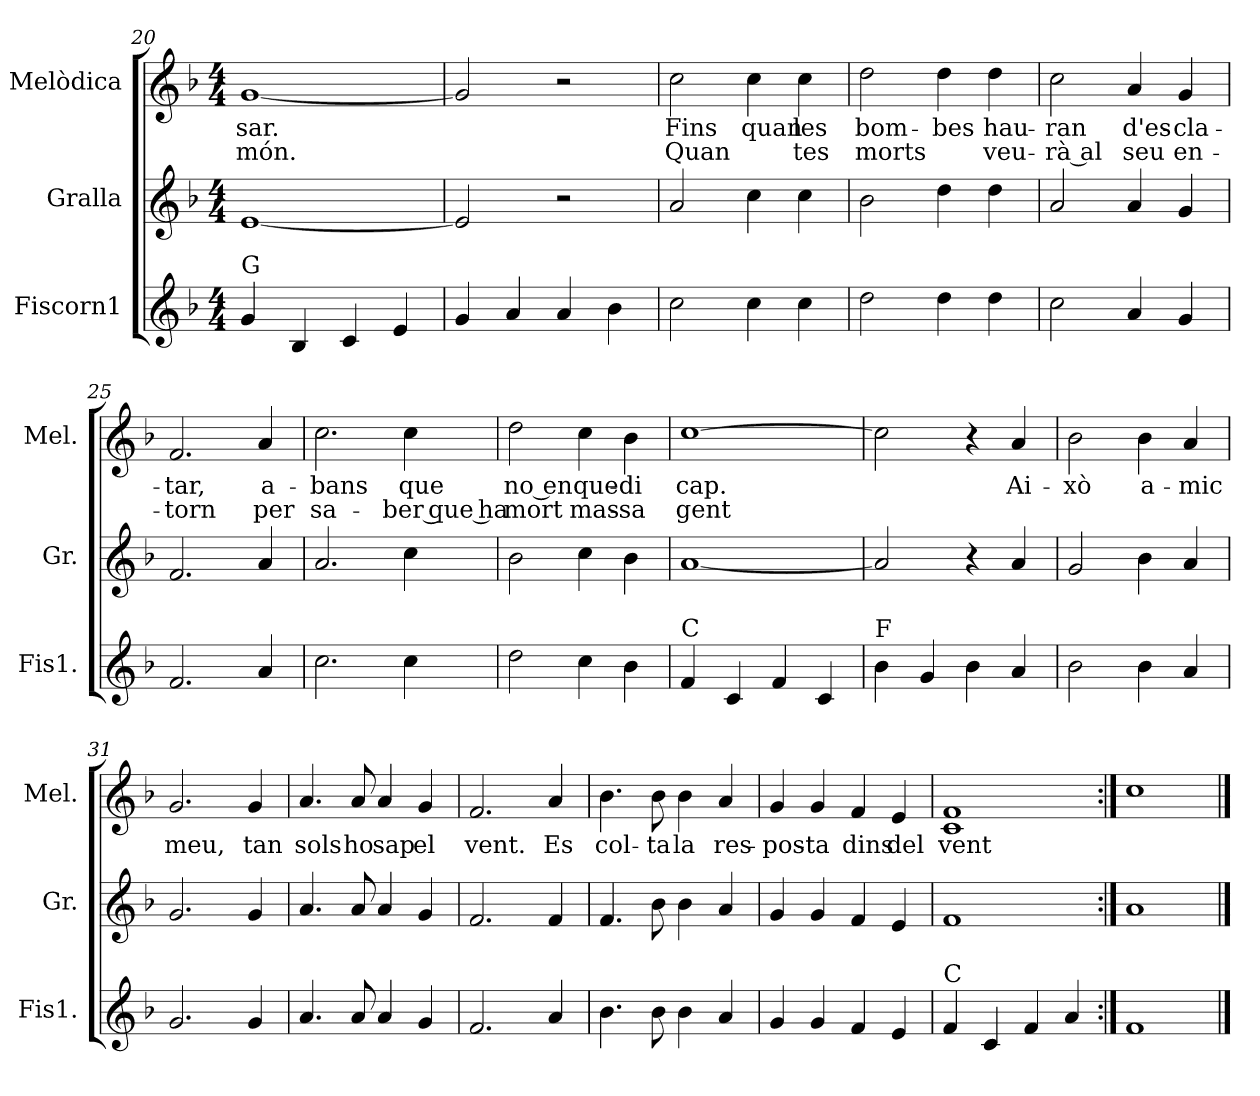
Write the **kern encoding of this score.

**kern	**kern	**kern	**text	**text
*part3	*part2	*part1	*part1	*part1
*staff3	*staff2	*staff1	*staff1	*staff1
*I"Fiscorn1	*I"Gralla	*I"Melòdica	*	*
*I'Fis1.	*I'Gr.	*I'Mel.	*	*
*clefG2	*clefG2	*clefG2	*	*
*k[b-]	*k[b-]	*k[b-]	*	*
*M4/4	*M4/4	*M4/4	*	*
=20	=20	=20	=20	=20
!LO:TX:a:t=G	!	!	!	!
!	!	!	!LO:LY:b	!LO:LY:b
4g/	[1e	[1g	-sar.	món.
4B-/	.	.	.	.
4c/	.	.	.	.
4e/	.	.	.	.
=21	=21	=21	=21	=21
4g/	2e/]	2g/]	.	.
4a/	.	.	.	.
4a/	2r	2r	.	.
4b-\	.	.	.	.
=22	=22	=22	=22	=22
!	!	!	!LO:LY:b	!LO:LY:b
2cc\	2a/	2cc\	Fins	-Quan
!	!	!	!LO:LY:b	!
4cc\	4cc\	4cc\	quan	.
!	!	!	!LO:LY:b	!LO:LY:b
4cc\	4cc\	4cc\	les	tes
=23	=23	=23	=23	=23
!	!	!	!LO:LY:b	!LO:LY:b
2dd\	2b-\	2dd\	bom-	morts
!	!	!	!LO:LY:b	!
4dd\	4dd\	4dd\	-bes	.
!	!	!	!LO:LY:b	!LO:LY:b
4dd\	4dd\	4dd\	hau-	veu-
!!LO:LB:g=z
=24	=24	=24	=24	=24
!	!	!	!LO:LY:b	!LO:LY:b
2cc\	2a/	2cc\	-ran	rà al
!	!	!	!LO:LY:b	!LO:LY:b
4a/	4a/	4a/	d'es-	seu
!	!	!	!LO:LY:b	!LO:LY:b
4g/	4g/	4g/	-cla-	en-
=25	=25	=25	=25	=25
!	!	!	!LO:LY:b	!LO:LY:b
2.f/	2.f/	2.f/	-tar,	-torn
!	!	!	!LO:LY:b	!LO:LY:b
4a/	4a/	4a/	a-	per
=26	=26	=26	=26	=26
!	!	!	!LO:LY:b	!LO:LY:b
2.cc\	2.a/	2.cc\	-bans	sa-
!	!	!	!LO:LY:b	!LO:LY:b
4cc\	4cc\	4cc\	que	ber que ha
=27	=27	=27	=27	=27
!	!	!	!LO:LY:b	!LO:LY:b
2dd\	2b-\	2dd\	no en	mort
!	!	!	!LO:LY:b	!LO:LY:b
4cc\	4cc\	4cc\	que-	mas-
!	!	!	!LO:LY:b	!LO:LY:b
4b-\	4b-\	4b-\	-di	-sa
=28	=28	=28	=28	=28
!LO:TX:a:t=C	!	!	!	!
!	!	!	!LO:LY:b	!LO:LY:b
4f/	[1a	[1cc	cap.	gent
4c/	.	.	.	.
4f/	.	.	.	.
4c/	.	.	.	.
=29	=29	=29	=29	=29
!LO:TX:a:t=F	!	!	!	!
4b-\	2a/]	2cc\]	.	.
4g/	.	.	.	.
4b-\	4r	4r	.	.
!	!	!	!LO:LY:b	!
4a/	4a/	4a/	Ai-	.
=30	=30	=30	=30	=30
!	!	!	!LO:LY:b	!
2b-\	2g/	2b-\	-xò	.
!	!	!	!LO:LY:b	!
4b-\	4b-\	4b-\	a-	.
!	!	!	!LO:LY:b	!
4a/	4a/	4a/	-mic	.
=31	=31	=31	=31	=31
!	!	!	!LO:LY:b	!
2.g/	2.g/	2.g/	meu,	.
!	!	!	!LO:LY:b	!
4g/	4g/	4g/	tan	.
=32	=32	=32	=32	=32
!	!	!	!LO:LY:b	!
4.a/	4.a/	4.a/	sols	.
!	!	!	!LO:LY:b	!
8a/	8a/	8a/	ho	.
!	!	!	!LO:LY:b	!
4a/	4a/	4a/	sap	.
!	!	!	!LO:LY:b	!
4g/	4g/	4g/	el	.
!!LO:PB:g=z
=33	=33	=33	=33	=33
!	!	!	!LO:LY:b	!
2.f/	2.f/	2.f/	vent.	.
!	!	!	!LO:LY:b	!
4a/	4f/	4a/	Es	.
=34	=34	=34	=34	=34
!	!	!	!LO:LY:b	!
4.b-\	4.f/	4.b-\	col-	.
!	!	!	!LO:LY:b	!
8b-\	8b-\	8b-\	-ta	.
!	!	!	!LO:LY:b	!
4b-\	4b-\	4b-\	la	.
!	!	!	!LO:LY:b	!
4a/	4a/	4a/	res-	.
=35	=35	=35	=35	=35
!	!	!	!LO:LY:b	!
4g/	4g/	4g/	-pos-	.
!	!	!	!LO:LY:b	!
4g/	4g/	4g/	-ta	.
!	!	!	!LO:LY:b	!
4f/	4f/	4f/	dins	.
!	!	!	!LO:LY:b	!
4e/	4e/	4e/	del	.
=36	=36	=36	=36	=36
!LO:TX:a:t=C	!	!	!	!
!	!	!	!LO:LY:b	!
4f/	1f	1c 1f	vent	.
4c/	.	.	.	.
4f/	.	.	.	.
4a/	.	.	.	.
=37:|!	=37:|!	=37:|!	=37:|!	=37:|!
1f:	1a:	1cc:	.	.
==	==	==	==	==
*-	*-	*-	*-	*-
